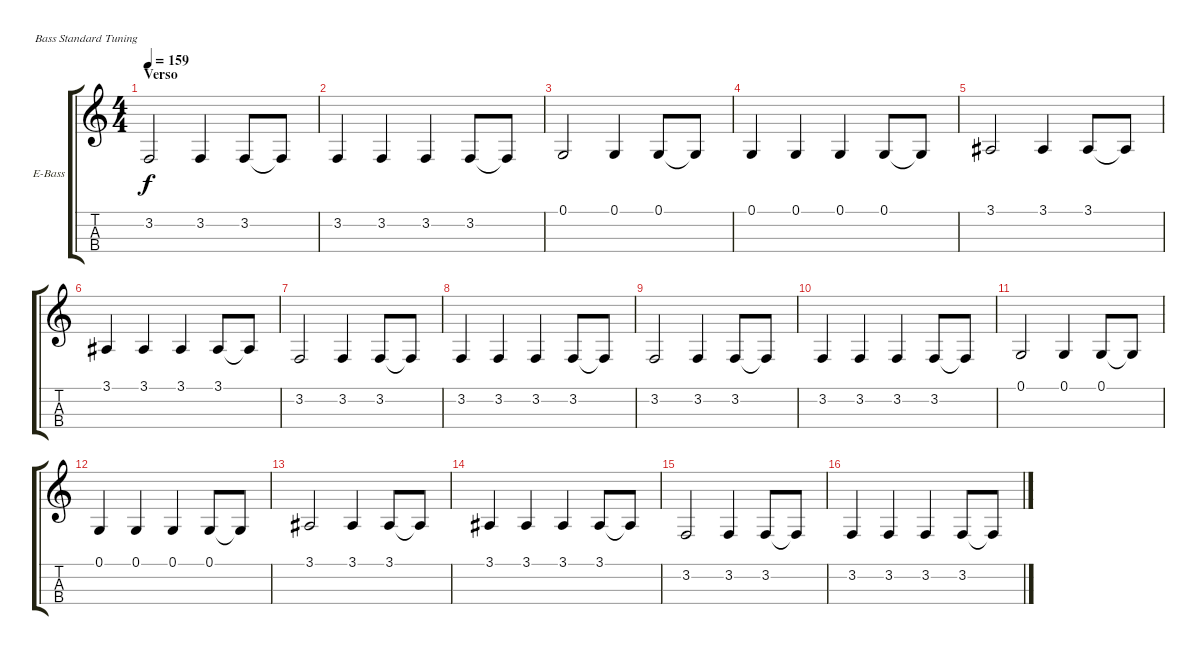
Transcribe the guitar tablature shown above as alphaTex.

\bracketExtendMode groupsimilarinstruments
\firstSystemTrackNameOrientation horizontal
\otherSystemsTrackNameOrientation horizontal
\track ("Bass" "E-Bass") {instrument electricbassfinger}
\staff {score tabs}
\tuning (G2 D2 A1 E1)
\ts (4 4)
\section ("" "Verso")
\tempo 159
\clef g2
\scale
0.333333
\ks c
3.2.2{dy f} 3.2.4 3.2.8 3.2{t}.8 |
\scale
0.333333 3.2.4 3.2.4 3.2.4 3.2.8 3.2{t}.8 |
\scale
0.333333 0.1.2 0.1.4 0.1.8 0.1{t}.8 |
\scale
0.333333 0.1.4 0.1.4 0.1.4 0.1.8 0.1{t}.8 |
\scale
0.333333 3.1.2 3.1.4 3.1.8 3.1{t}.8 |
\scale
0.333333 3.1.4 3.1.4 3.1.4 3.1.8 3.1{t}.8 |
\scale
0.333333 3.2.2 3.2.4 3.2.8 3.2{t}.8 |
\scale
0.333333 3.2.4 3.2.4 3.2.4 3.2.8 3.2{t}.8 |
\scale
0.333333 3.2.2 3.2.4 3.2.8 3.2{t}.8 |
\scale
0.333333 3.2.4 3.2.4 3.2.4 3.2.8 3.2{t}.8 |
\scale
0.333333 0.1.2 0.1.4 0.1.8 0.1{t}.8 |
\scale
0.333333 0.1.4 0.1.4 0.1.4 0.1.8 0.1{t}.8 |
\scale
0.333333 3.1.2 3.1.4 3.1.8 3.1{t}.8 |
\scale
0.333333 3.1.4 3.1.4 3.1.4 3.1.8 3.1{t}.8 |
\scale
0.333333 3.2.2 3.2.4 3.2.8 3.2{t}.8 |
\scale
0.333333 3.2.4 3.2.4 3.2.4 3.2.8 3.2{t}.8
